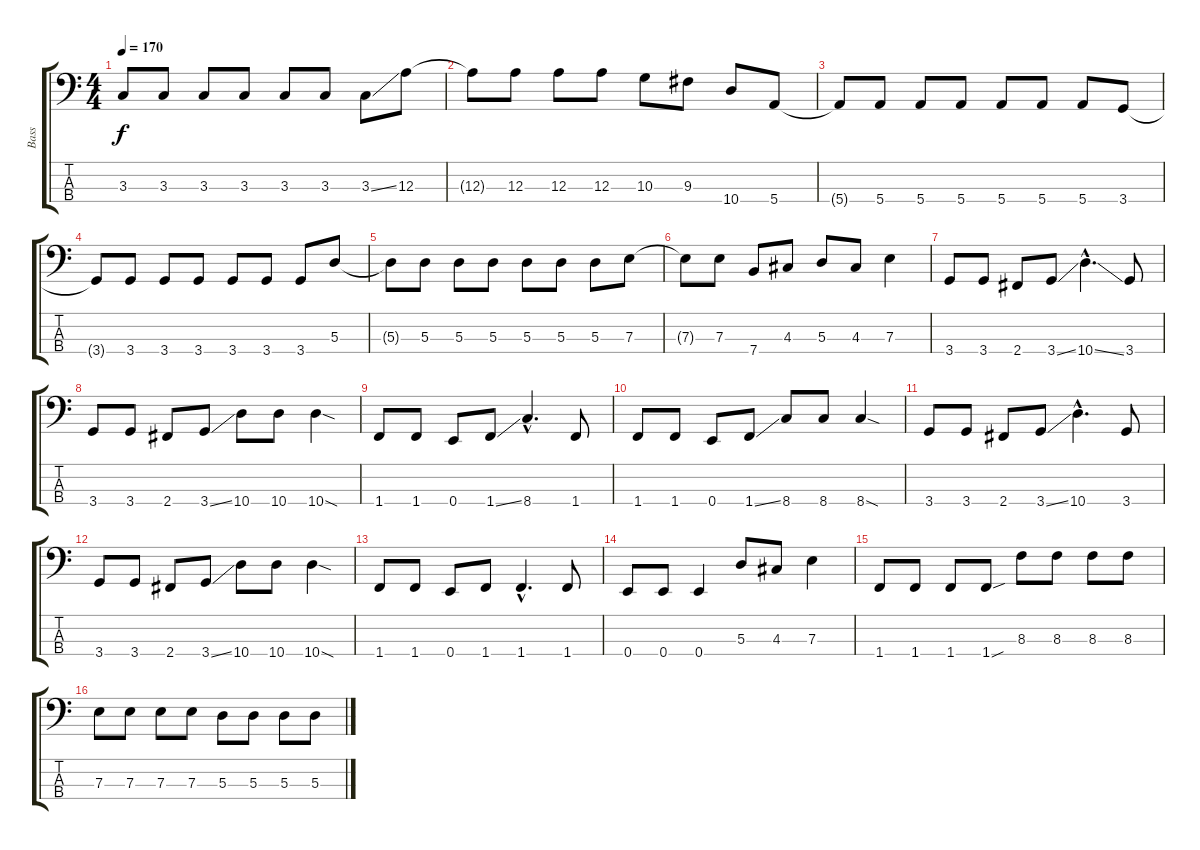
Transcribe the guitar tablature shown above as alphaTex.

\track ("Bass" "Bass") {instrument electricbasspick}
\staff {score tabs}
\tuning (G2 D2 A1 E1) {hide}
\ts (4 4)
\tempo 170
\clef f4
\ks c
3.3{t}.8{dy f} 3.3.8 3.3.8 3.3.8 3.3.8 3.3.8 3.3{ss}.8 12.3.8 |
12.3{t}.8 12.3.8 12.3.8 12.3.8 10.3.8 9.3.8 10.4.8 5.4.8 |
5.4{t}.8 5.4.8 5.4.8 5.4.8 5.4.8 5.4.8 5.4.8 3.4.8 |
3.4{t}.8 3.4.8 3.4.8 3.4.8 3.4.8 3.4.8 3.4.8 5.3.8 |
5.3{t}.8 5.3.8 5.3.8 5.3.8 5.3.8 5.3.8 5.3.8 7.3.8 |
7.3{t}.8 7.3.8 7.4.8 4.3.8 5.3.8 4.3.8 7.3.4 |
3.4.8 3.4.8 2.4.8 3.4{ss}.8 10.4{ss hac}.4{d} 3.4.8 |
3.4.8 3.4.8 2.4.8 3.4{ss}.8 10.4.8 10.4.8 10.4{sod}.4 |
1.4.8 1.4.8 0.4.8 1.4{ss}.8 8.4{hac}.4{d} 1.4.8 |
1.4.8 1.4.8 0.4.8 1.4{ss}.8 8.4.8 8.4.8 8.4{sod}.4 |
3.4.8 3.4.8 2.4.8 3.4{ss}.8 10.4{hac}.4{d} 3.4.8 |
3.4.8 3.4.8 2.4.8 3.4{ss}.8 10.4.8 10.4.8 10.4{sod}.4 |
1.4.8 1.4.8 0.4.8 1.4.8 1.4{hac}.4{d} 1.4.8 |
0.4.8 0.4.8 0.4.4 5.3.8 4.3.8 7.3.4 |
1.4.8 1.4.8 1.4.8 1.4{sou}.8 8.3.8 8.3.8 8.3.8 8.3.8 |
7.3.8 7.3.8 7.3.8 7.3.8 5.3.8 5.3.8 5.3.8 5.3.8
